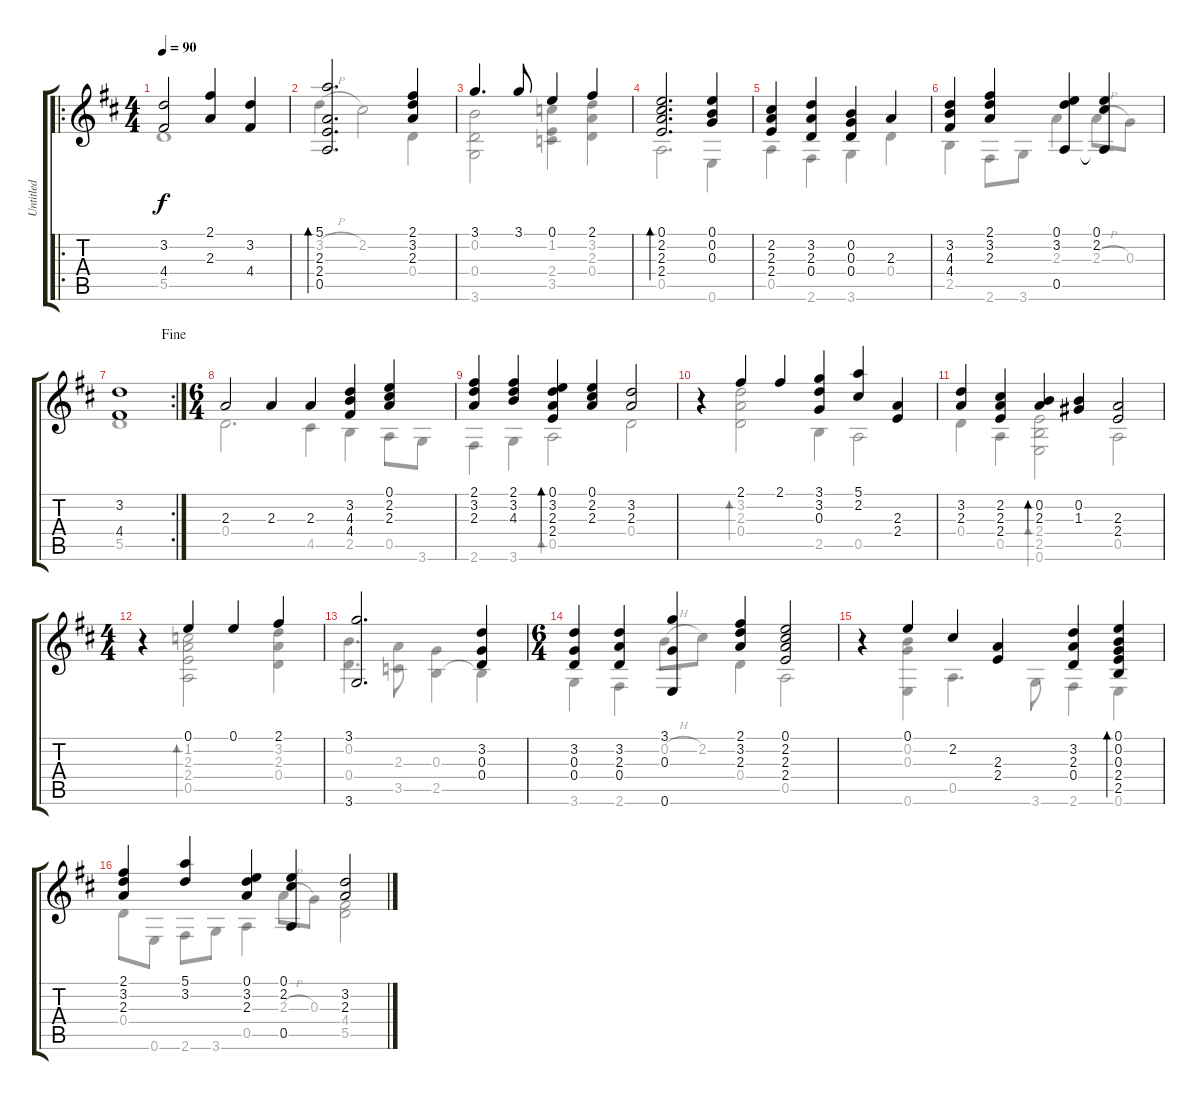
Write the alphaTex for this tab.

\track ("Untitled" "Untitled") {instrument acousticguitarsteel}
\staff {score tabs}
\tuning (E4 B3 G3 D3 A2 E2) {hide}
\voice
\ro
\ts (4 4)
\tempo 90
\clef g2
\ks d
(3.2 4.4).2{dy f instrument acousticguitarsteel} (2.1 2.3).4 (3.2 4.4).4 |
(5.1 2.3 2.4 0.5).2{d bd 30} (2.1 3.2 2.3).4 |
3.1.4{d} 3.1.8 0.1.4 2.1.4 |
(0.1 2.2 2.3 2.4).2{d bd 30} (0.1 0.2 0.3).4 |
(2.2 2.3 2.4).4 (3.2 2.3 0.4).4 (0.2 0.3 0.4).4 2.3.4 |
(3.2 4.3 4.4).4 (2.1 3.2 2.3).4 (0.1 3.2 0.5).4 (0.1 2.2 0.5{t}).4 |
\rc 2
\jump fine
(3.2 4.4).1 |
\ts (6 4)
2.3.2 2.3.4 2.3.4 (3.2 4.3 4.4).4 (0.1 2.2 2.3).4 |
(2.1 3.2 2.3).4 (2.1 3.2 4.3).4 (0.1 3.2 2.3 2.4).4{bd 30} (0.1 2.2 2.3).4 (3.2 2.3).2 |
r.4 2.1.4 2.1.4 (3.1 3.2 0.3).4 (5.1 2.2).4 (2.3 2.4).4 |
(3.2 2.3).4 (2.2 2.3 2.4).4 (0.2 2.3).4{bd 30} (0.2 1.3).4 (2.3 2.4).2 |
\ts (4 4)
r.4 0.1.4 0.1.4 2.1.4 |
(3.1 3.6).2{d} (3.2 0.3 0.4).4 |
\ts (6 4)
(3.2 0.3 0.4).4 (3.2 2.3 0.4).4 (3.1 0.3 0.6).4 (2.1 3.2 2.3).4 (0.1 2.2 2.3 2.4).2 |
r.4 0.1.4 2.2.4 (2.3 2.4).4 (3.2 2.3 0.4).4 (0.1 0.2 0.3 2.4 2.5).4{bd 30} |
(2.1 3.2 2.3).4 (5.1 3.2).4 (0.1 3.2 2.3).4 (0.1 2.2 0.5).4 (3.2 2.3).2
\voice
\clef g2
\ottava regular
\simile none
\ks d
5.5.1{dy f} |
3.2{h}.4 2.2.2 0.4.4 |
(0.2 0.4 3.6).2 (1.2 2.4 3.5).4 (3.2 2.3 0.4).4 |
0.5.2{d} 0.6.4 |
0.5.4 2.6.4 3.6.4 0.4.4 |
2.5.4 2.6.8 3.6.8 2.3.4 2.3{h}.8 0.3.8 |
5.5.1 |
0.4.2{d} 4.5.4 2.5.4 0.5.8 3.6.8 |
2.6.4 3.6.4 0.5.2{bd 30} 0.4.2 |
r.4 (3.2 2.3 0.4).2{bd 30} 2.5.4 0.5.2 |
0.4.4 0.5.4 (2.4 2.5 0.6).2{bd 30} 0.5.2 |
r.4 (1.2 2.3 2.4 0.5).2{bd 30} (3.2 2.3 0.4).4 |
(0.2 0.4).4{d} (2.3 3.5).8 (0.3 2.5).4 2.5{t}.4 |
3.6.4 2.6.4 0.2{h}.8 2.2.8 0.4.4 0.5.2 |
r.4 (0.2 0.3 0.6).4 0.5.4{d} 3.6.8 2.6.4 0.6.4 |
0.4.8 0.6.8 2.6.8 3.6.8 0.5.4 2.3{h}.8 0.3.8 (4.4 5.5).2
